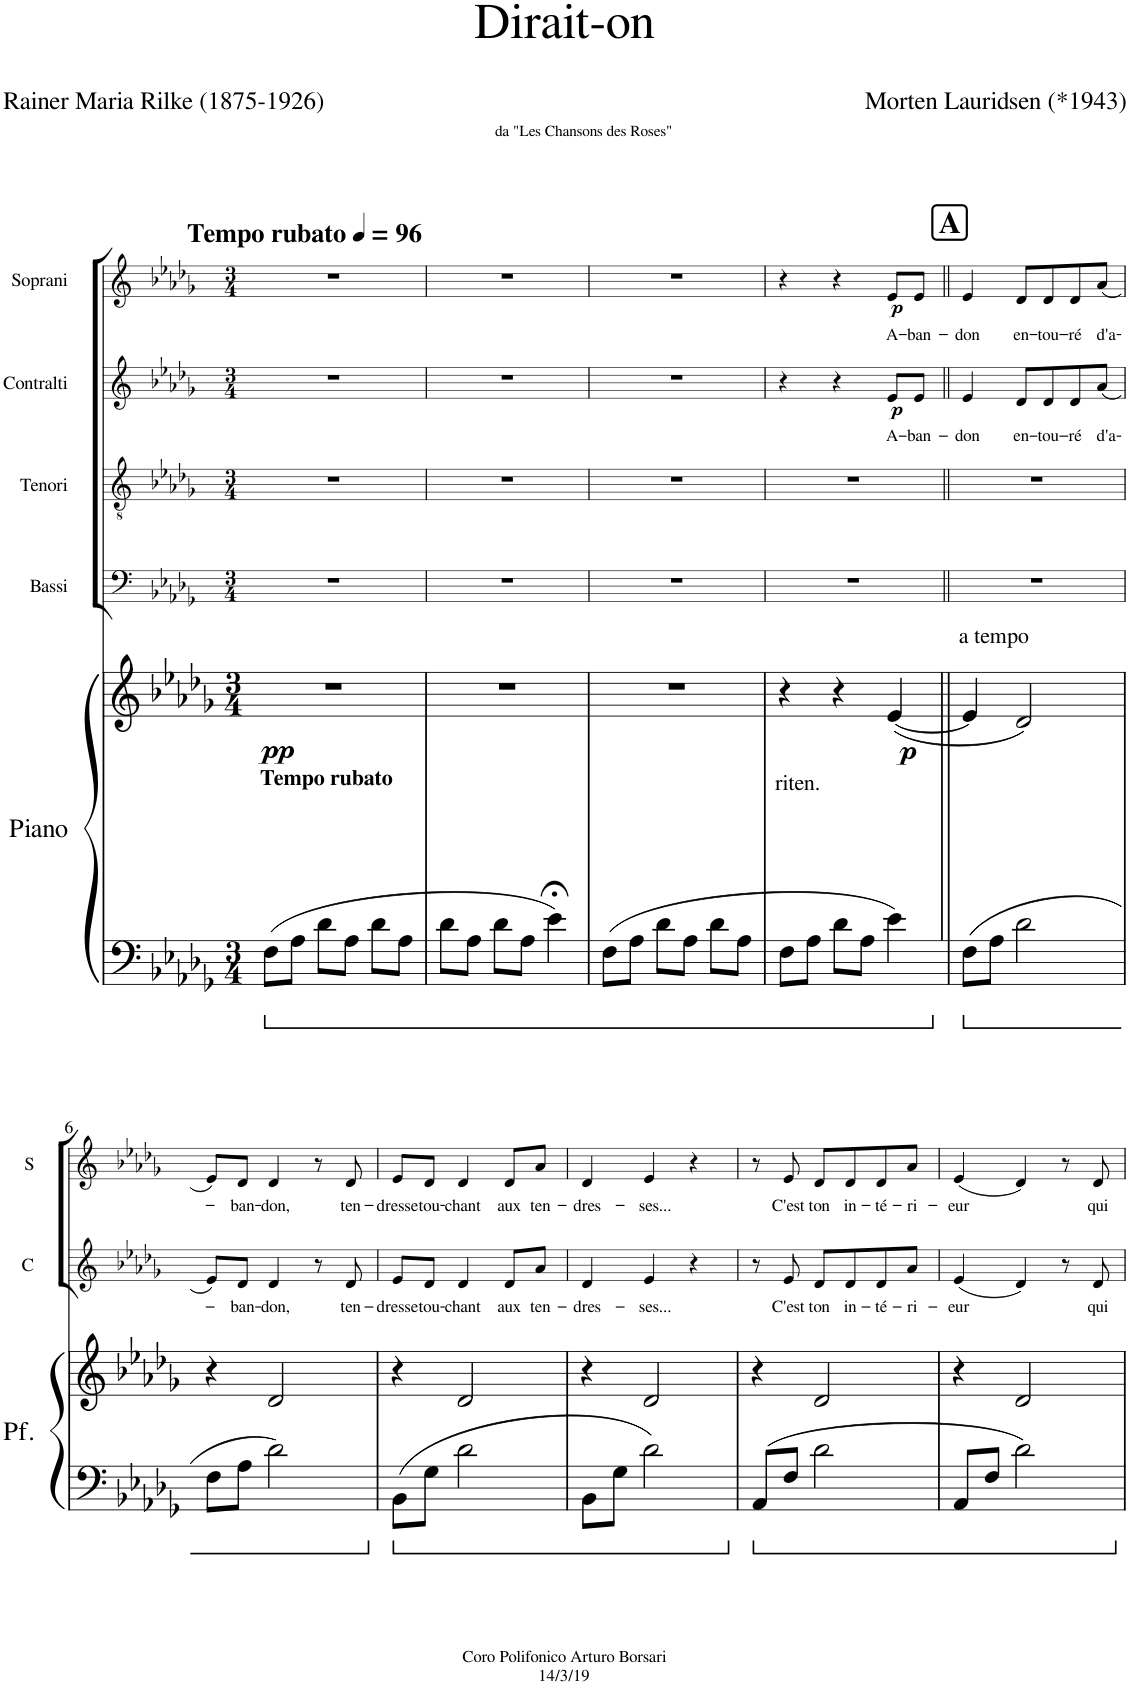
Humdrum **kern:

**kern	**kern	**dynam	**kern	**kern	**kern	**text	**dynam	**kern	**text	**dynam
*part5	*part5	*part5	*part4	*part3	*part2	*part2	*part2	*part1	*part1	*part1
*staff6	*staff5	*staff5/6	*staff4	*staff3	*staff2	*staff2	*staff2	*staff1	*staff1	*staff1
*I"Piano	*	*	*I"Bassi	*I"Tenori	*I"Contralti	*	*	*I"Soprani	*	*
*	*	*	*I'B	*I'T	*I'C	*	*	*I'S	*	*
*	*	*	*stria5	*stria5	*stria5	*	*	*stria5	*	*
*clefF4	*clefG2	*	*clefF4	*clefGv2	*clefG2	*	*	*clefG2	*	*
*	*	*	*	*	*	*	*	*Trd1c2	*	*
*k[b-e-a-d-g-]	*k[b-e-a-d-g-]	*	*k[b-e-a-d-g-]	*k[b-e-a-d-g-]	*k[b-e-a-d-g-]	*	*	*k[b-e-a-d-g-]	*	*
*D-:	*D-:	*	*D-:	*D-:	*D-:	*	*	*D-:	*	*
*M3/4	*M3/4	*	*M3/4	*M3/4	*M3/4	*	*	*M3/4	*	*
*MM96	*MM96	*	*MM96	*MM96	*MM96	*	*	*MM96	*	*
=1	=1	=1	=1	=1	=1	=1	=1	=1	=1	=1
!	!	!	!	!	!	!	!	!LO:TX:a:B:t=Tempo rubato	!	!
!LO:TX:a:B:t=Tempo rubato	!	!	!	!	!	!	!	!	!	!
!	!	!LO:DY:b	!	!	!	!	!	!	!	!
8F\L	2.r	pp	2.r	2.r	2.r	.	.	2.r	.	.
8A-\J	.	.	.	.	.	.	.	.	.	.
8d-\L	.	.	.	.	.	.	.	.	.	.
8A-\J	.	.	.	.	.	.	.	.	.	.
8d-\L	.	.	.	.	.	.	.	.	.	.
8A-\J	.	.	.	.	.	.	.	.	.	.
=2	=2	=2	=2	=2	=2	=2	=2	=2	=2	=2
8d-\L	2.r	.	2.r	2.r	2.r	.	.	2.r	.	.
8A-\J	.	.	.	.	.	.	.	.	.	.
8d-\L	.	.	.	.	.	.	.	.	.	.
8A-\J	.	.	.	.	.	.	.	.	.	.
4e-;<\	.	.	.	.	.	.	.	.	.	.
=3	=3	=3	=3	=3	=3	=3	=3	=3	=3	=3
8F\L	2.r	.	2.r	2.r	2.r	.	.	2.r	.	.
8A-\J	.	.	.	.	.	.	.	.	.	.
8d-\L	.	.	.	.	.	.	.	.	.	.
8A-\J	.	.	.	.	.	.	.	.	.	.
8d-\L	.	.	.	.	.	.	.	.	.	.
8A-\J	.	.	.	.	.	.	.	.	.	.
=4	=4	=4	=4	=4	=4	=4	=4	=4	=4	=4
!LO:TX:a:t=riten.	!	!	!	!	!	!	!	!	!	!
8F\L	4r	.	2.r	2.r	4r	.	.	4r	.	.
8A-\J	.	.	.	.	.	.	.	.	.	.
8d-\L	4r	.	.	.	4r	.	.	4r	.	.
8A-\J	.	.	.	.	.	.	.	.	.	.
!	!	!LO:DY:b	!	!	!	!LO:LY:b	!LO:DY:b	!	!LO:LY:b	!LO:DY:b
4e-\	([4e-/	p	.	.	8e-/L	A-	p	8e-/L	A-	p
!	!	!	!	!	!	!LO:LY:b	!	!	!LO:LY:b	!
.	.	.	.	.	8e-/J	-ban-	.	8e-/J	-ban-	.
=5||	=5||	=5||	=5||	=5||	=5||	=5||	=5||	=5||	=5||	=5||
!!LO:REH:place=s1:a:B:cj:fs=14:t=A
!	!LO:TX:a:t=a tempo	!	!	!	!	!	!	!	!	!
!	!	!	!	!	!	!LO:LY:b	!	!	!LO:LY:b	!
8F\L	4e-/]	.	2.r	2.r	4e-/	-don	.	4e-/	-don	.
8A-\J	.	.	.	.	.	.	.	.	.	.
!	!	!	!	!	!	!LO:LY:b	!	!	!LO:LY:b	!
2d-\	2d-/)	.	.	.	8d-/L	en-	.	8d-/L	en-	.
!	!	!	!	!	!	!LO:LY:b	!	!	!LO:LY:b	!
.	.	.	.	.	8d-/	-tou-	.	8d-/	-tou-	.
!	!	!	!	!	!	!LO:LY:b	!	!	!LO:LY:b	!
.	.	.	.	.	8d-/	-ré	.	8d-/	-ré	.
!	!	!	!	!	!	!	!	!LO:TX:a:t=da "Les Chansons des Roses"	!	!
!	!	!	!	!	!	!LO:LY:b	!	!	!LO:LY:b	!
.	.	.	.	.	(8a-/J	d'a-	.	(8a-/J	d'a-	.
!!LO:LB:g=z
=6	=6	=6	=6	=6	=6	=6	=6	=6	=6	=6
8F\L	4r	.	2.r	2.r	8e-/L)	.	.	8e-/L)	.	.
!	!	!	!	!	!	!LO:LY:b	!	!	!LO:LY:b	!
8A-\J	.	.	.	.	8d-/J	-ban-	.	8d-/J	-ban-	.
!	!	!	!	!	!	!LO:LY:b	!	!	!LO:LY:b	!
2d-\	2d-/	.	.	.	4d-/	-don,	.	4d-/	-don,	.
.	.	.	.	.	8r	.	.	8r	.	.
!	!	!	!	!	!	!LO:LY:b	!	!	!LO:LY:b	!
.	.	.	.	.	8d-/	ten-	.	8d-/	ten-	.
=7	=7	=7	=7	=7	=7	=7	=7	=7	=7	=7
!	!	!	!	!	!	!LO:LY:b	!	!	!LO:LY:b	!
8BB-\L	4r	.	2.r	2.r	8e-/L	-dresse	.	8e-/L	-dresse	.
!	!	!	!	!	!	!LO:LY:b	!	!	!LO:LY:b	!
8G-\J	.	.	.	.	8d-/J	tou-	.	8d-/J	tou-	.
!	!	!	!	!	!	!LO:LY:b	!	!	!LO:LY:b	!
2d-\	2d-/	.	.	.	4d-/	-chant	.	4d-/	-chant	.
!	!	!	!	!	!	!LO:LY:b	!	!	!LO:LY:b	!
.	.	.	.	.	8d-/L	aux	.	8d-/L	aux	.
!	!	!	!	!	!	!LO:LY:b	!	!	!LO:LY:b	!
.	.	.	.	.	8a-/J	ten-	.	8a-/J	ten-	.
=8	=8	=8	=8	=8	=8	=8	=8	=8	=8	=8
!	!	!	!	!	!	!LO:LY:b	!	!	!LO:LY:b	!
8BB-\L	4r	.	2.r	2.r	4d-/	-dres-	.	4d-/	-dres-	.
8G-\J	.	.	.	.	.	.	.	.	.	.
!	!	!	!	!	!	!LO:LY:b	!	!	!LO:LY:b	!
2d-\	2d-/	.	.	.	4e-/	-ses...	.	4e-/	-ses...	.
.	.	.	.	.	4r	.	.	4r	.	.
=9	=9	=9	=9	=9	=9	=9	=9	=9	=9	=9
8AA-/L	4r	.	2.r	2.r	8r	.	.	8r	.	.
!	!	!	!	!	!	!LO:LY:b	!	!	!LO:LY:b	!
8F/J	.	.	.	.	8e-/	C'est	.	8e-/	C'est	.
!	!	!	!	!	!	!LO:LY:b	!	!	!LO:LY:b	!
2d-\	2d-/	.	.	.	8d-/L	ton	.	8d-/L	ton	.
!	!	!	!	!	!	!LO:LY:b	!	!	!LO:LY:b	!
.	.	.	.	.	8d-/	in-	.	8d-/	in-	.
!	!	!	!	!	!	!LO:LY:b	!	!	!LO:LY:b	!
.	.	.	.	.	8d-/	-té-	.	8d-/	-té-	.
!	!	!	!	!	!	!LO:LY:b	!	!	!LO:LY:b	!
.	.	.	.	.	8a-/J	-ri-	.	8a-/J	-ri-	.
=10	=10	=10	=10	=10	=10	=10	=10	=10	=10	=10
!	!	!	!	!	!	!LO:LY:b	!	!	!LO:LY:b	!
8AA-/L	4r	.	2.r	2.r	(4e-/	-eur	.	(4e-/	-eur	.
8F/J	.	.	.	.	.	.	.	.	.	.
2d-\	2d-/	.	.	.	4d-/)	.	.	4d-/)	.	.
.	.	.	.	.	8r	.	.	8r	.	.
!	!	!	!	!	!	!LO:LY:b	!	!	!LO:LY:b	!
.	.	.	.	.	8d-/	qui	.	8d-/	qui	.
=	=	=	=	=	=	=	=	=	=	=
*-	*-	*-	*-	*-	*-	*-	*-	*-	*-	*-
